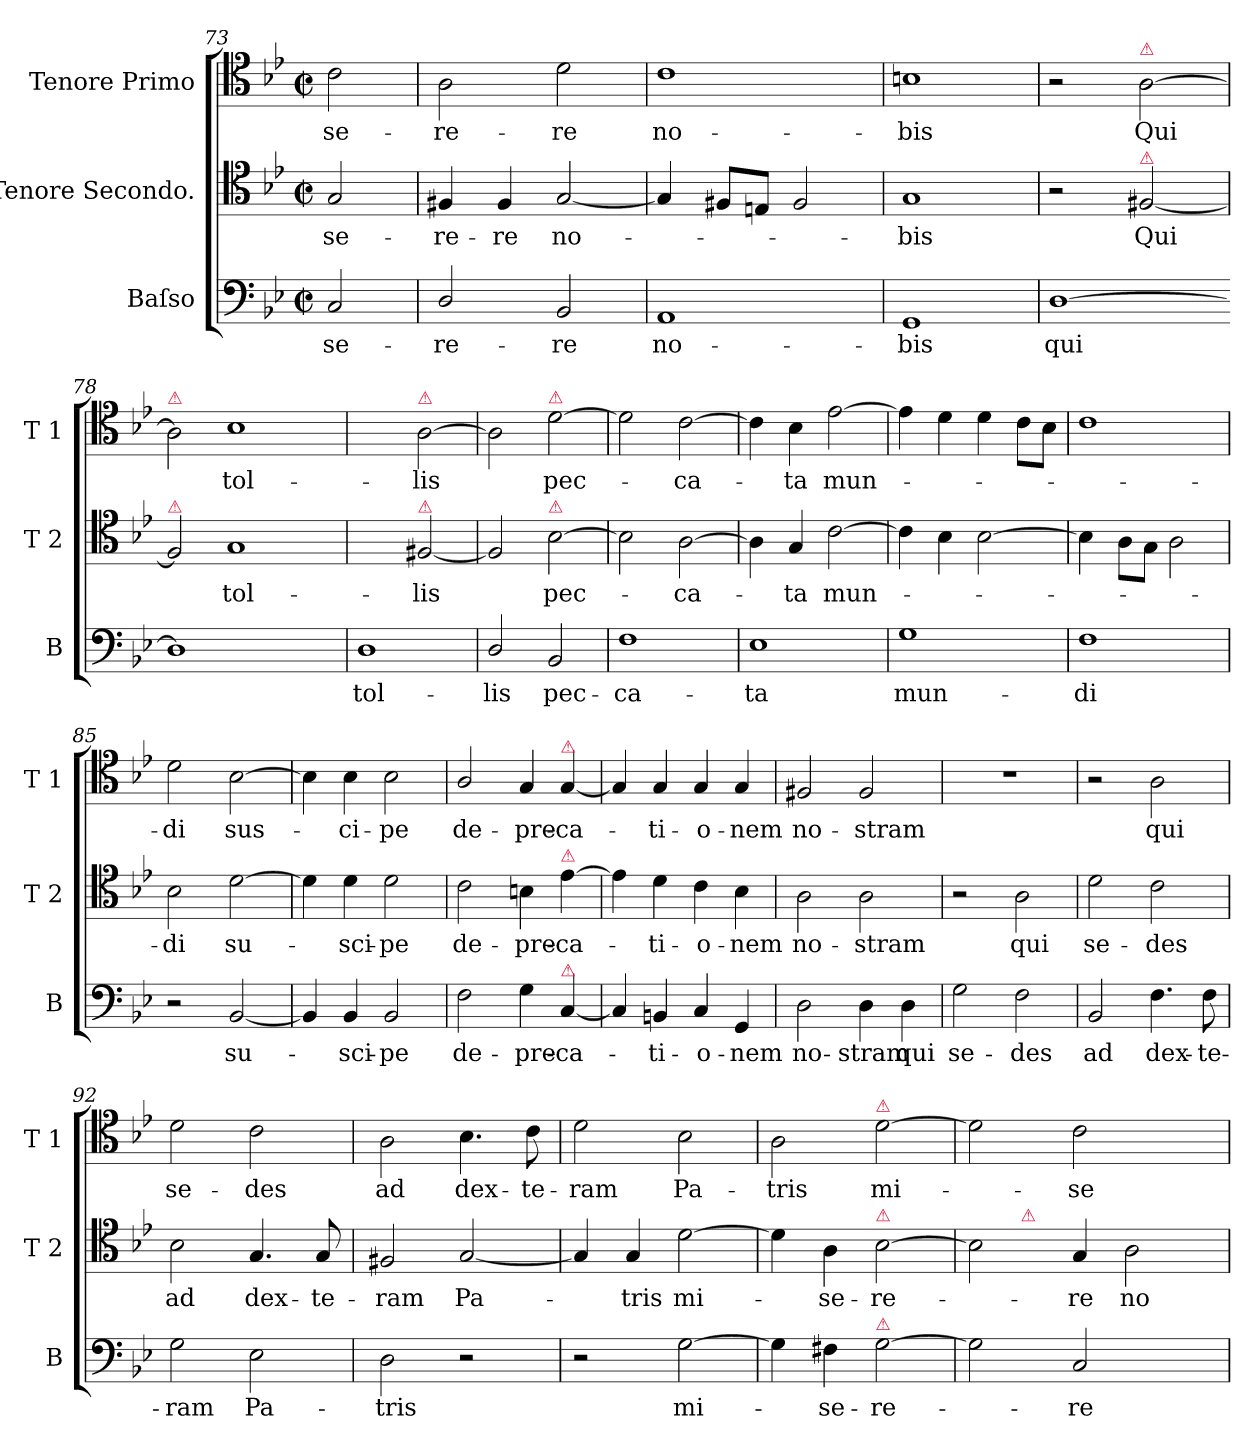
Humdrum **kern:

**kern	**text	**kern	**text	**kern	**text
*part3	*part3	*part2	*part2	*part1	*part1
*staff3	*staff3	*staff2	*staff2	*staff1	*staff1
*I"Baſso	*	*I"Tenore Secondo.	*	*I"Tenore Primo	*
*I'B	*	*I'T 2	*	*I'T 1	*
*clefF4	*	*clefC4	*	*clefC4	*
*k[b-e-]	*	*k[b-e-]	*	*k[b-e-]	*
*M2/2	*	*M2/2	*	*M2/2	*
*met(c|)	*	*met(c|)	*	*met(c|)	*
=73	=73	=73	=73	=73	=73
2C/	-se-	2G/	-se-	2c\	-se-
=74	=74	=74	=74	=74	=74
2D/	-re-	4F#X/	-re-	2A\	-re-
.	.	4F#/	-re	.	.
2BB-/	-re	[2G/	no-	2d\	-re
=75	=75	=75	=75	=75	=75
1AA	no-	4G/]	.	1c	no-
.	.	8F#X/L	.	.	.
.	.	8En/J	.	.	.
.	.	2F#/	.	.	.
=76	=76	=76	=76	=76	=76
1GG	-bis	1G	-bis	1Bn	-bis
=77	=77	=77	=77	=77	=77
[1D	qui	2r	.	2r	.
!	!	!	!	!LO:TX:a:color=crimson:t=⚠	!
!	!	!LO:TX:a:color=crimson:t=⚠	!	!	!
.	.	[2F#X/	Qui	[2A\	Qui
=78-	=78	=78	=78	=78	=78
!	!	!	!	!LO:TX:a:color=crimson:t=⚠	!
!	!	!LO:TX:a:color=crimson:t=⚠	!	!	!
1D]	.	2F#/]	.	2A\]	.
.	.	1G	tol-	1B-	tol-
2ryy	.	.	.	.	.
=79	=79	=79	=79	=79	=79
1D	tol-	2ryy	.	2ryy	.
!	!	!	!	!LO:TX:a:color=crimson:t=⚠	!
!	!	!LO:TX:a:color=crimson:t=⚠	!	!	!
.	.	[2F#X/	-lis	[2A\	-lis
=80	=80	=80	=80	=80	=80
2D/	-lis	2F#/]	.	2A\]	.
!	!	!	!	!LO:TX:a:color=crimson:t=⚠	!
!	!	!LO:TX:a:color=crimson:t=⚠	!	!	!
2BB-/	pec-	[2B-	pec-	[2d	pec-
=81	=81	=81	=81	=81	=81
1F	-ca-	2B-]	.	2d]	.
.	.	[2A\	-ca-	[2c\	ca-
=82	=82	=82	=82	=82	=82
1E-	-ta	4A\]	.	4c\]	.
.	.	4G/	-ta	4B-\	-ta
.	.	[2c\	mun-	[2e-\	mun-
=83	=83	=83	=83	=83	=83
1G	mun-	4c\]	.	4e-\]	.
.	.	4B-\	.	4d\	.
.	.	[2B-\	.	4d\	.
.	.	.	.	8c\L	.
.	.	.	.	8B-\J	.
=84	=84	=84	=84	=84	=84
1F	-di	4B-\]	.	1c	.
.	.	8A\L	.	.	.
.	.	8G\J	.	.	.
.	.	2A\	.	.	.
=85	=85	=85	=85	=85	=85
2r	.	2B-\	-di	2d\	-di
[2BB-/	su-	[2d\	su-	[2B-\	sus-
=86	=86	=86	=86	=86	=86
4BB-/]	.	4d\]	.	4B-\]	.
4BB-/	-sci-	4d\	-sci-	4B-\	-ci-
2BB-/	-pe	2d\	-pe	2B-\	-pe
=87	=87	=87	=87	=87	=87
2F\	de-	2c\	de-	2A/	de-
4G\	-pre-	4Bn\	-pre-	4G/	-pre-
!	!	!	!	!LO:TX:a:color=crimson:t=⚠	!
!	!	!LO:TX:a:color=crimson:t=⚠	!	!	!
!LO:TX:a:color=crimson:t=⚠	!	!	!	!	!
[4C/	-ca-	[4e-\	-ca-	[4G/	-ca-
=88	=88	=88	=88	=88	=88
4C/]	.	4e-\]	.	4G/]	.
4BBn/	-ti-	4d\	-ti-	4G/	-ti-
4C/	-o-	4c\	-o-	4G/	-o-
4GG/	-nem	4B-\	-nem	4G/	-nem
=89	=89	=89	=89	=89	=89
2D\	no-	2A\	no-	2F#X/	no-
4D\	-stram	2A\	-stram	2F#/	-stram
4D\	qui	.	.	.	.
=90	=90	=90	=90	=90	=90
2G\	se-	2r	.	1r	.
2F\	-des	2A\	qui	.	.
=91	=91	=91	=91	=91	=91
2BB-/	ad	2d\	se-	2r	.
4.F\	dex-	2c\	-des	2A\	qui
8F\	-te-	.	.	.	.
=92	=92	=92	=92	=92	=92
2G\	-ram	2B-\	ad	2d\	se-
2E-\	Pa-	4.G/	dex-	2c\	-des
.	.	8G/	-te-	.	.
=93	=93	=93	=93	=93	=93
2D\	-tris	2F#X/	-ram	2A\	ad
2r	.	[2G/	Pa-	4.B-\	dex-
.	.	.	.	8c\	-te-
=94	=94	=94	=94	=94	=94
2r	.	4G/]	.	2d\	-ram
.	.	4G/	-tris	.	.
[2G\	mi-	[2d\	mi-	2B-\	Pa-
=95	=95	=95	=95	=95	=95
4G\]	.	4d\]	.	2A\	-tris
4F#X\	-se-	4A\	-se-	.	.
!	!	!	!	!LO:TX:a:color=crimson:t=⚠	!
!	!	!LO:TX:a:color=crimson:t=⚠	!	!	!
!LO:TX:a:color=crimson:t=⚠	!	!	!	!	!
[2G\	-re-	[2B-\	-re-	[2d\	mi-
=96	=96	=96	=96	=96	=96
*	*	*^	*	*	*
2G\]	.	2B-\]	4ryy	.	2d\]	.
!	!	!	!LO:TX:a:color=crimson:t=⚠	!	!	!
.	.	.	1ryy	.	.	.
2C/	-re	4G/	.	-re	2c\	-se-
.	.	2A\	.	no-	.	.
4ryy	.	.	.	.	4ryy	.
*	*	*v	*v	*	*	*
=	=	=	=	=	=
*-	*-	*-	*-	*-	*-
